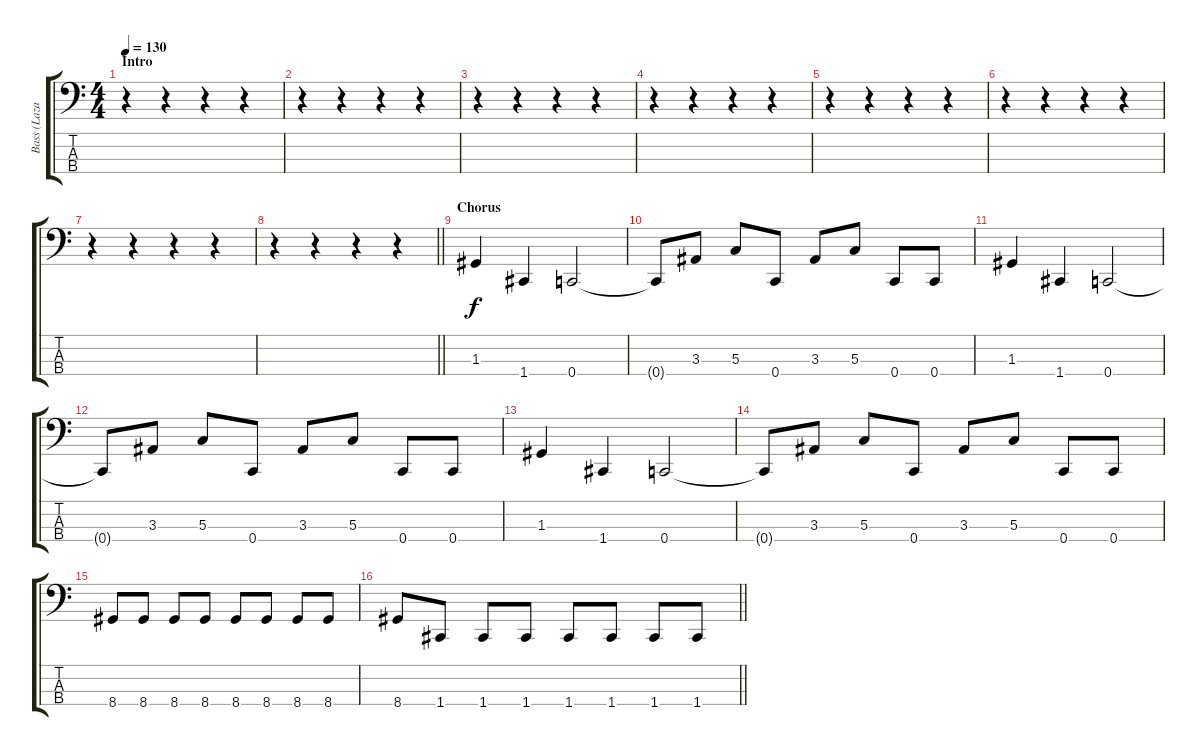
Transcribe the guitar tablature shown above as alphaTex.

\track ("Bass (Lazarro Piña)" "Bass (Laza") {instrument electricbasspick}
\staff {score tabs}
\tuning (F2 C2 G1 C1) {hide}
\ts (4 4)
\section ("" "Intro")
\tempo 130
\clef f4
\ks c
r.4{dy f instrument electricbasspick} r.4 r.4 r.4 |
r.4 r.4 r.4 r.4 |
r.4 r.4 r.4 r.4 |
r.4 r.4 r.4 r.4 |
r.4 r.4 r.4 r.4 |
r.4 r.4 r.4 r.4 |
r.4 r.4 r.4 r.4 |
\barLineRight lightlight
r.4 r.4 r.4 r.4 |
\section ("" "Chorus")
1.3.4 1.4.4 0.4.2 |
0.4{t}.8 3.3.8 5.3.8 0.4.8 3.3.8 5.3.8 0.4.8 0.4.8 |
1.3.4 1.4.4 0.4.2 |
0.4{t}.8 3.3.8 5.3.8 0.4.8 3.3.8 5.3.8 0.4.8 0.4.8 |
1.3.4 1.4.4 0.4.2 |
0.4{t}.8 3.3.8 5.3.8 0.4.8 3.3.8 5.3.8 0.4.8 0.4.8 |
8.4.8 8.4.8 8.4.8 8.4.8 8.4.8 8.4.8 8.4.8 8.4.8 |
\barLineRight lightlight
8.4.8 1.4.8 1.4.8 1.4.8 1.4.8 1.4.8 1.4.8 1.4.8
